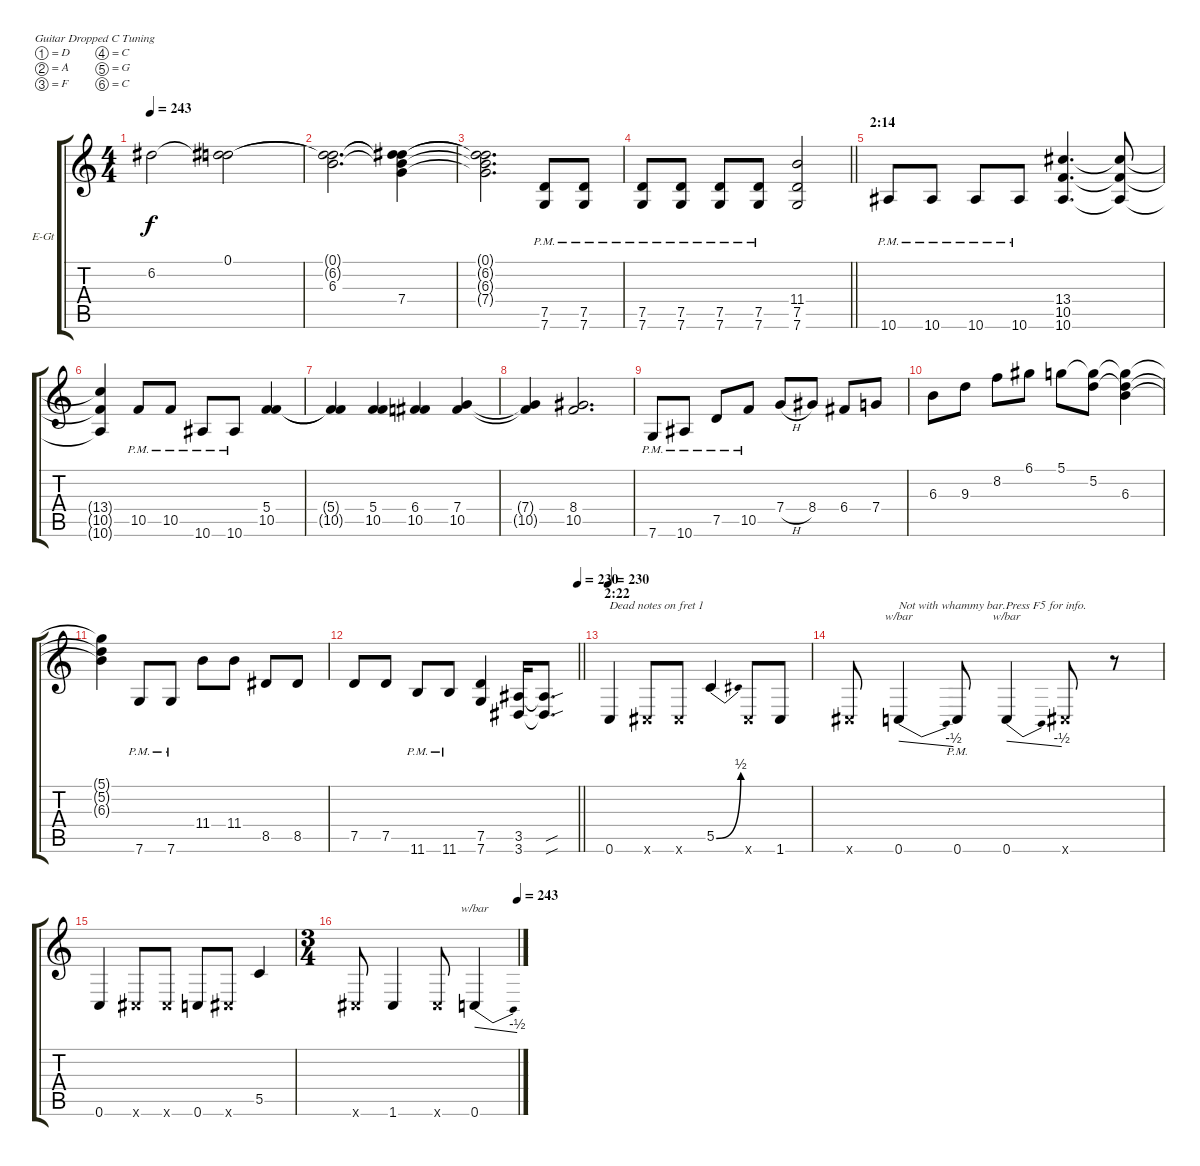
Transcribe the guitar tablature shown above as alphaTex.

\bracketExtendMode groupsimilarinstruments
\firstSystemTrackNameOrientation horizontal
\otherSystemsTrackNameOrientation horizontal
\track ("Right Guitar" "E-Gt") {instrument distortionguitar}
\staff {score tabs}
\tuning (D4 A3 F3 C3 G2 C2)
\ts (4 4)
\tempo 243
\clef g2
\ks c
6.2.2{dy f} (0.1 6.2{t}).2 |
(0.1{t} 6.2{t} 6.3).2{d} (0.1{t} 6.2{t} 6.3{t} 7.4).4 |
(0.1{t} 6.2{t} 6.3{t} 7.4{t}).2{d} (7.5{pm} 7.6{pm}).8 (7.5{pm} 7.6{pm}).8 |
\barLineRight lightlight
(7.5{pm} 7.6{pm}).8 (7.5{pm} 7.6{pm}).8 (7.5{pm} 7.6{pm}).8 (7.5{pm} 7.6{pm}).8 (11.4 7.5 7.6).2 |
\section ("" "2:14")
10.6{pm}.8 10.6{pm}.8 10.6{pm}.8 10.6{pm}.8 (13.4 10.5 10.6).4{d} (13.4{t} 10.5{t} 10.6{t}).8 |
(13.4{t} 10.5{t} 10.6{t}).4 10.5{pm}.8 10.5{pm}.8 10.6{pm}.8 10.6{pm}.8 (5.4 10.5).4 |
(5.4{t} 10.5{t}).4 (5.4 10.5).4 (6.4 10.5).4 (7.4 10.5).4 |
(7.4{t} 10.5{t}).4 (8.4 10.5).2{d} |
7.6{pm}.8 10.6{pm}.8 7.5{pm}.8 10.5{pm}.8 7.4{h}.8 8.4.8 6.4.8 7.4.8 |
6.3.8 9.3.8 8.2.8 6.1.8 5.1.8 (5.1{t} 5.2).8 (5.1{t} 5.2{t} 6.3).4 |
(5.1{t} 5.2{t} 6.3{t}).4 7.6{pm}.8 7.6{pm}.8 11.4.8 11.4.8 8.5.8 8.5.8 |
\tempo (230 1)
\barLineRight lightlight
7.5.8 7.5.8 11.6{pm}.8 11.6{pm}.8 (7.5 7.6).4 (3.5 3.6).16 (3.5{sou t} 3.6{sou t}).8{d} |
\section ("" "2:22")
\tempo 230
0.6.4{txt "Dead notes on fret 1"} 1.6{x}.8 1.6{x}.8 5.5{be (bend 0 0 60 2)}.4 1.6{x}.8 1.6.8 |
1.6{x}.8 0.6.4{tbe (dive default 0 0 60 -2) txt "Not with whammy bar.Press F5 for info."} 0.6{pm}.8 0.6.4{tbe (dive default 0 0 60 -2)} 1.6{x}.8 r.8 |
0.6.4 1.6{x}.8 1.6{x}.8 0.6.8 1.6{x}.8 5.5.4 |
\ts (3 4)
\beaming (8 2 2 2)
\tempo (243 1)
1.6{x}.8 1.6.4 1.6{x}.8 0.6.4{tbe (dive default 0 0 60 -2)}
